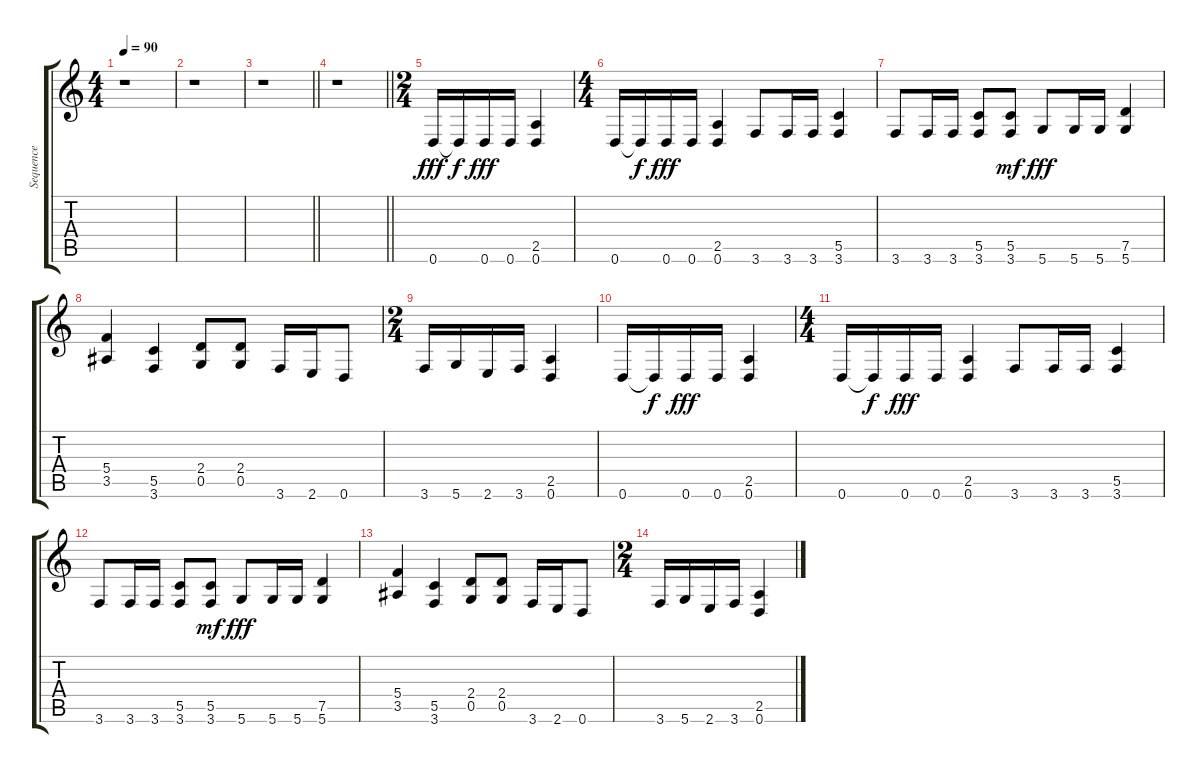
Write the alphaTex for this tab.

\track ("Sequence" "Sequence") {instrument distortionguitar}
\staff {score tabs}
\tuning (D4 A3 F3 C3 G2 D2) {hide}
\ts (4 4)
\tempo 90
\clef g2
\ks c
r.1{dy fff} |
r.1 |
\barLineRight lightlight
r.1 |
\barLineRight lightlight
r.1 |
\ts (2 4)
0.6.16 0.6{t}.16{dy f} 0.6.16{dy fff} 0.6.16 (2.5 0.6).4 |
\ts (4 4)
0.6.16 0.6{t}.16{dy f} 0.6.16{dy fff} 0.6.16 (2.5 0.6).4 3.6.8 3.6.16 3.6.16 (5.5 3.6).4 |
3.6.8 3.6.16 3.6.16 (5.5 3.6).8 (5.5 3.6).8{dy mf} 5.6.8{dy fff} 5.6.16 5.6.16 (7.5 5.6).4 |
(5.4 3.5).4 (5.5 3.6).4 (2.4 0.5).8 (2.4 0.5).8 3.6.16 2.6.16 0.6.8 |
\ts (2 4)
3.6.16 5.6.16 2.6.16 3.6.16 (2.5 0.6).4 |
0.6.16 0.6{t}.16{dy f} 0.6.16{dy fff} 0.6.16 (2.5 0.6).4 |
\ts (4 4)
0.6.16 0.6{t}.16{dy f} 0.6.16{dy fff} 0.6.16 (2.5 0.6).4 3.6.8 3.6.16 3.6.16 (5.5 3.6).4 |
3.6.8 3.6.16 3.6.16 (5.5 3.6).8 (5.5 3.6).8{dy mf} 5.6.8{dy fff} 5.6.16 5.6.16 (7.5 5.6).4 |
(5.4 3.5).4 (5.5 3.6).4 (2.4 0.5).8 (2.4 0.5).8 3.6.16 2.6.16 0.6.8 |
\ts (2 4)
3.6.16 5.6.16 2.6.16 3.6.16 (2.5 0.6).4
